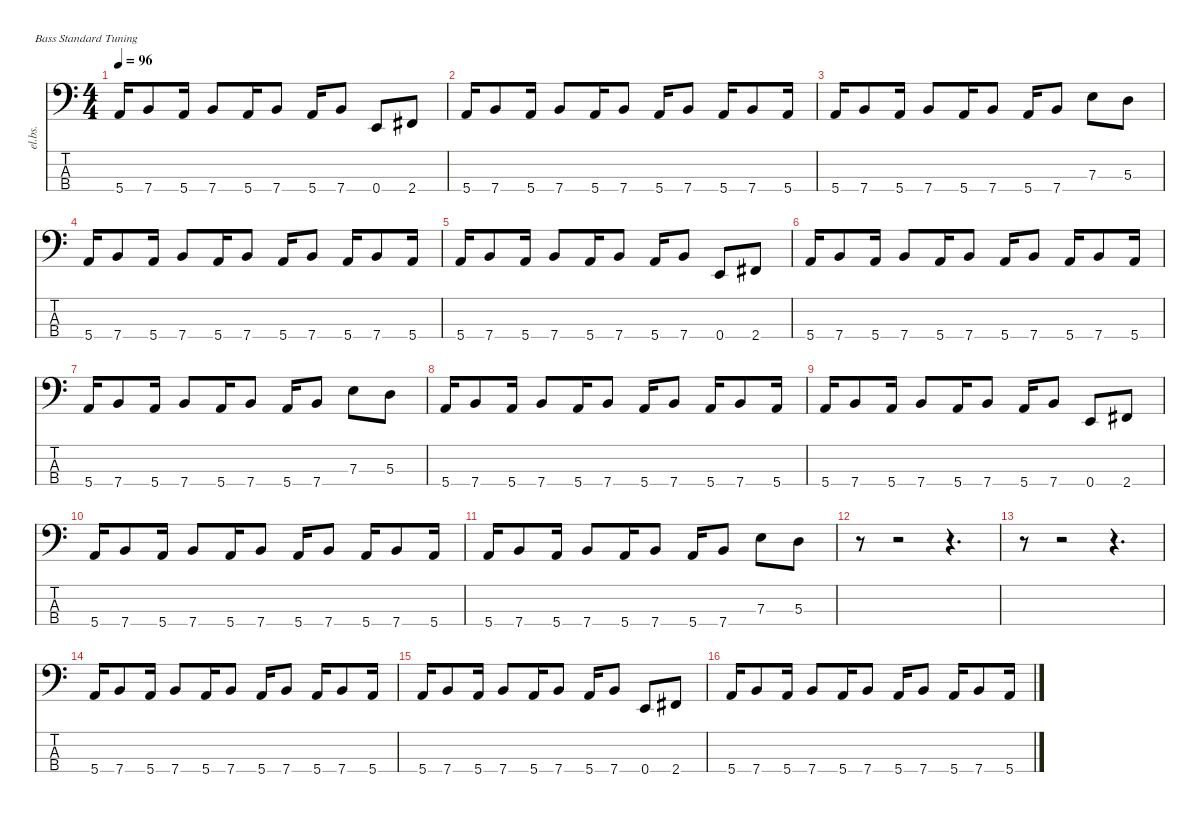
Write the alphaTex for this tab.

\defaultSystemsLayout 4
\hideDynamics
\bracketExtendMode nobrackets
\otherSystemsTrackNameOrientation horizontal
\track ("Bass" "el.bs.") {instrument electricbasspick}
\staff {score tabs}
\tuning (G2 D2 A1 E1)
\ts (4 4)
\tempo 96
\clef f4
\ks c
5.4.16{dy f beam Up} 7.4.8{beam Up} 5.4.16{beam Up} 7.4.8{beam Up} 5.4.16{beam Up} 7.4.8{beam Up} 5.4.16{beam Up} 7.4.8{beam Up} 0.4.8{beam Up} 2.4{acc #}.8{beam Up} |
5.4.16{beam Up} 7.4.8{beam Up} 5.4.16{beam Up} 7.4.8{beam Up} 5.4.16{beam Up} 7.4.8{beam Up} 5.4.16{beam Up} 7.4.8{beam Up} 5.4.16{beam Up} 7.4.8{beam Up} 5.4.16{beam Up} |
5.4.16{beam Up} 7.4.8{beam Up} 5.4.16{beam Up} 7.4.8{beam Up} 5.4.16{beam Up} 7.4.8{beam Up} 5.4.16{beam Up} 7.4.8{beam Up} 7.3.8{beam Down} 5.3.8{beam Down} |
5.4.16{beam Up} 7.4.8{beam Up} 5.4.16{beam Up} 7.4.8{beam Up} 5.4.16{beam Up} 7.4.8{beam Up} 5.4.16{beam Up} 7.4.8{beam Up} 5.4.16{beam Up} 7.4.8{beam Up} 5.4.16{beam Up} |
5.4.16{beam Up} 7.4.8{beam Up} 5.4.16{beam Up} 7.4.8{beam Up} 5.4.16{beam Up} 7.4.8{beam Up} 5.4.16{beam Up} 7.4.8{beam Up} 0.4.8{beam Up} 2.4{acc #}.8{beam Up} |
5.4.16{beam Up} 7.4.8{beam Up} 5.4.16{beam Up} 7.4.8{beam Up} 5.4.16{beam Up} 7.4.8{beam Up} 5.4.16{beam Up} 7.4.8{beam Up} 5.4.16{beam Up} 7.4.8{beam Up} 5.4.16{beam Up} |
5.4.16{beam Up} 7.4.8{beam Up} 5.4.16{beam Up} 7.4.8{beam Up} 5.4.16{beam Up} 7.4.8{beam Up} 5.4.16{beam Up} 7.4.8{beam Up} 7.3.8{beam Down} 5.3.8{beam Down} |
5.4.16{beam Up} 7.4.8{beam Up} 5.4.16{beam Up} 7.4.8{beam Up} 5.4.16{beam Up} 7.4.8{beam Up} 5.4.16{beam Up} 7.4.8{beam Up} 5.4.16{beam Up} 7.4.8{beam Up} 5.4.16{beam Up} |
5.4.16{beam Up} 7.4.8{beam Up} 5.4.16{beam Up} 7.4.8{beam Up} 5.4.16{beam Up} 7.4.8{beam Up} 5.4.16{beam Up} 7.4.8{beam Up} 0.4.8{beam Up} 2.4{acc #}.8{beam Up} |
5.4.16{beam Up} 7.4.8{beam Up} 5.4.16{beam Up} 7.4.8{beam Up} 5.4.16{beam Up} 7.4.8{beam Up} 5.4.16{beam Up} 7.4.8{beam Up} 5.4.16{beam Up} 7.4.8{beam Up} 5.4.16{beam Up} |
5.4.16{beam Up} 7.4.8{beam Up} 5.4.16{beam Up} 7.4.8{beam Up} 5.4.16{beam Up} 7.4.8{beam Up} 5.4.16{beam Up} 7.4.8{beam Up} 7.3.8{beam Down} 5.3.8{beam Down} |
r.8{beam Down} r.2{beam Down} r.4{d beam Down} |
r.8{beam Down} r.2{beam Down} r.4{d beam Down} |
5.4.16{beam Up} 7.4.8{beam Up} 5.4.16{beam Up} 7.4.8{beam Up} 5.4.16{beam Up} 7.4.8{beam Up} 5.4.16{beam Up} 7.4.8{beam Up} 5.4.16{beam Up} 7.4.8{beam Up} 5.4.16{beam Up} |
5.4.16{beam Up} 7.4.8{beam Up} 5.4.16{beam Up} 7.4.8{beam Up} 5.4.16{beam Up} 7.4.8{beam Up} 5.4.16{beam Up} 7.4.8{beam Up} 0.4.8{beam Up} 2.4{acc #}.8{beam Up} |
5.4.16{beam Up} 7.4.8{beam Up} 5.4.16{beam Up} 7.4.8{beam Up} 5.4.16{beam Up} 7.4.8{beam Up} 5.4.16{beam Up} 7.4.8{beam Up} 5.4.16{beam Up} 7.4.8{beam Up} 5.4.16{beam Up}
